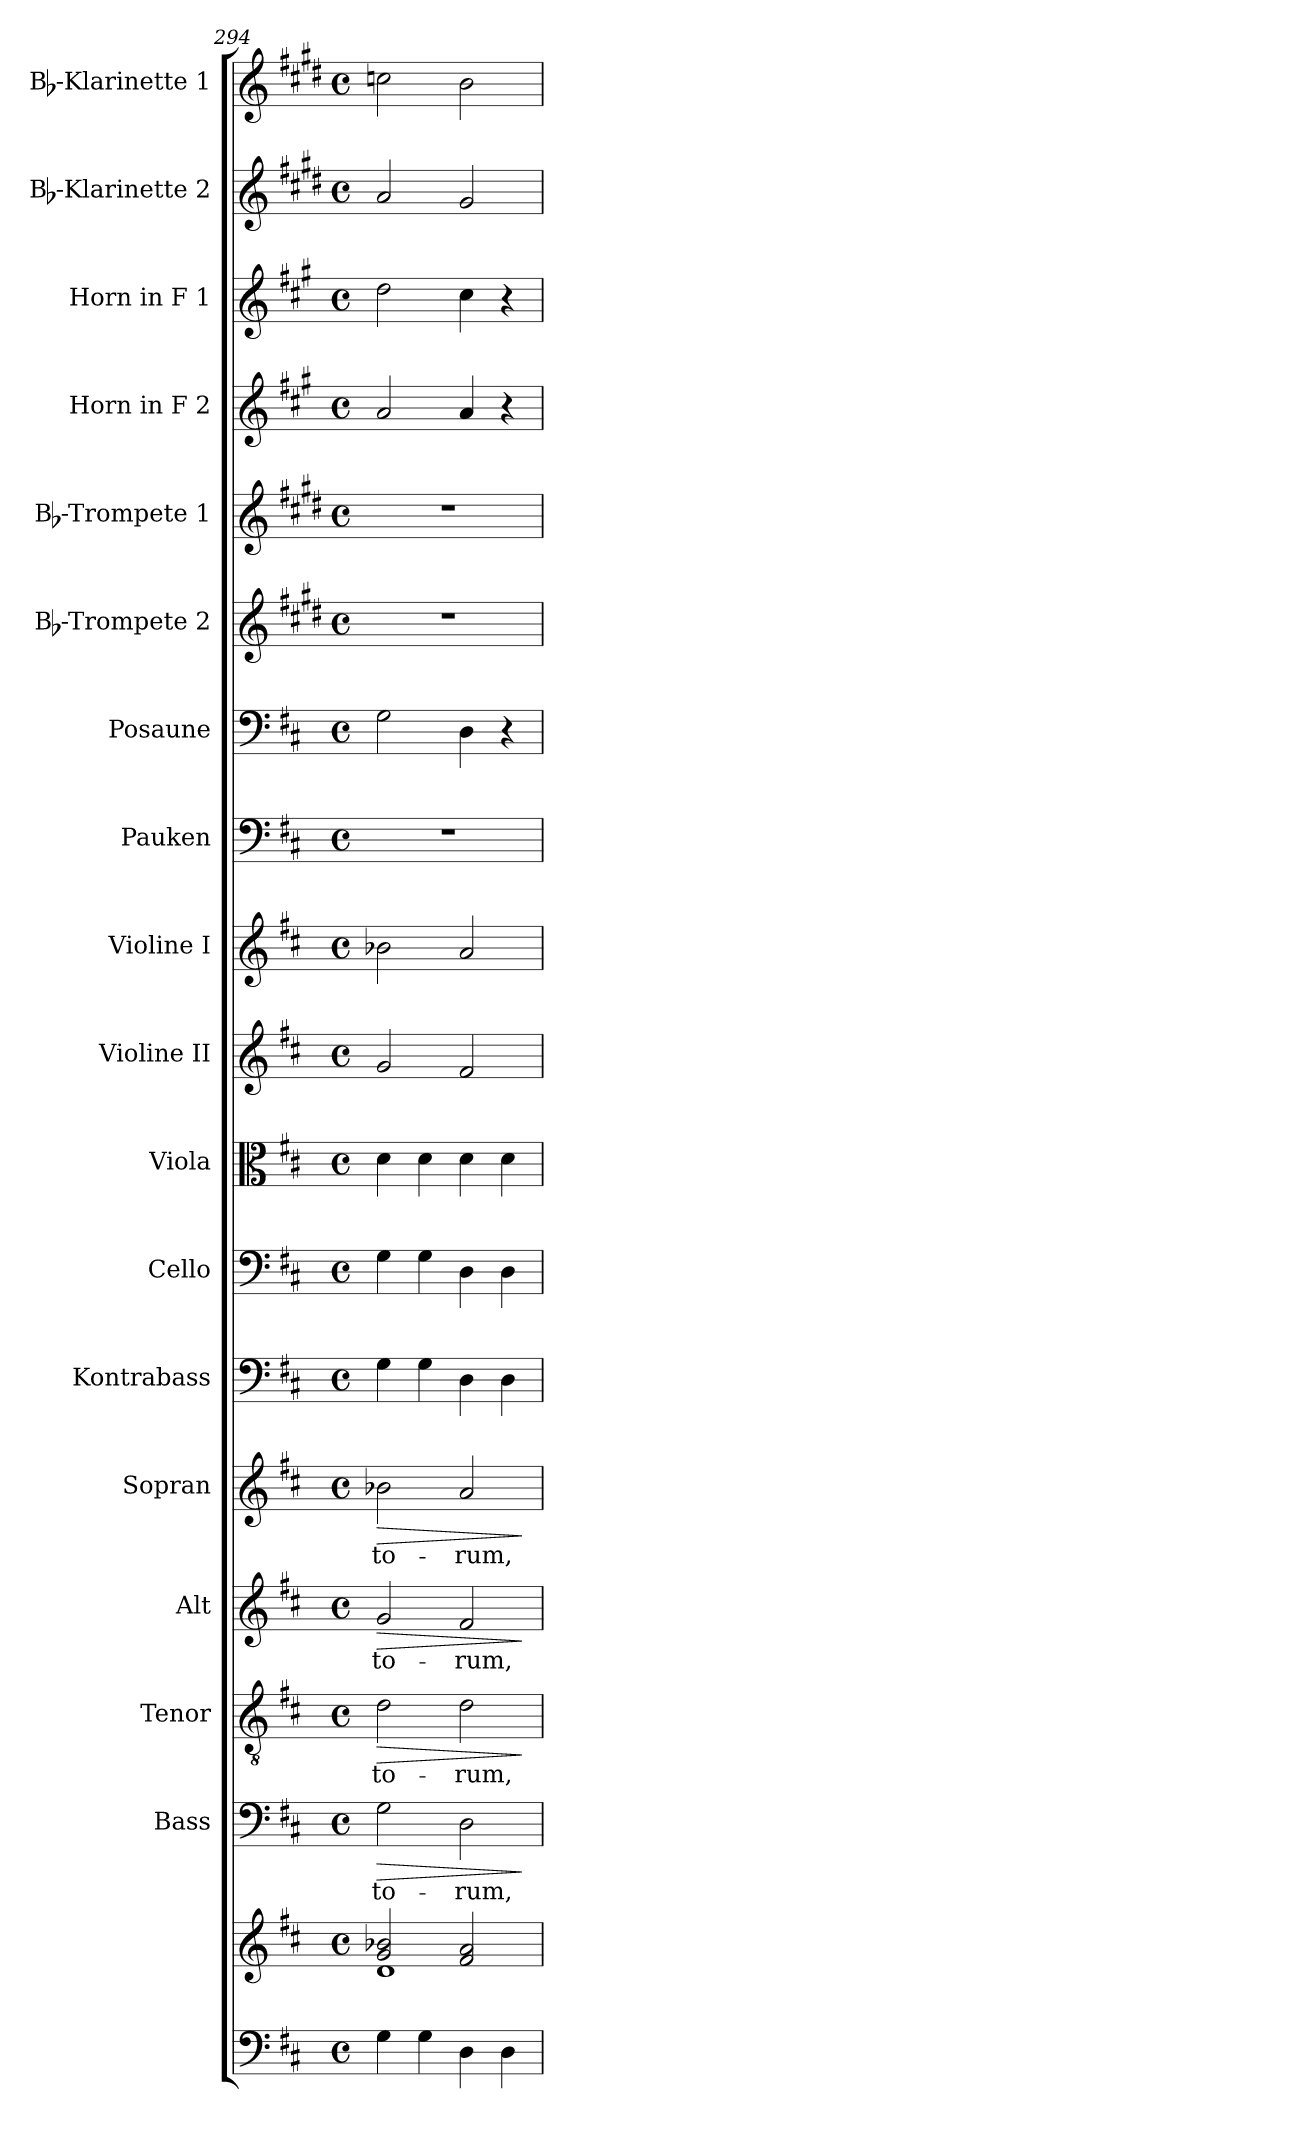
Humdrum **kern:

**kern	**kern	**kern	**text	**dynam	**kern	**text	**dynam	**kern	**text	**dynam	**kern	**text	**dynam	**kern	**kern	**kern	**kern	**kern	**kern	**kern	**kern	**kern	**kern	**kern	**kern	**kern
*part18	*part18	*part17	*part17	*part17	*part16	*part16	*part16	*part15	*part15	*part15	*part14	*part14	*part14	*part13	*part12	*part11	*part10	*part9	*part8	*part7	*part6	*part5	*part4	*part3	*part2	*part1
*staff19	*staff18	*staff17	*staff17	*staff17	*staff16	*staff16	*staff16	*staff15	*staff15	*staff15	*staff14	*staff14	*staff14	*staff13	*staff12	*staff11	*staff10	*staff9	*staff8	*staff7	*staff6	*staff5	*staff4	*staff3	*staff2	*staff1
*	*	*I"Bass	*	*	*I"Tenor	*	*	*I"Alt	*	*	*I"Sopran	*	*	*I"Kontrabass	*I"Cello	*I"Viola	*I"Violine II	*I"Violine I	*I"Pauken	*I"Posaune	*I"Bb-Trompete 2	*I"Bb-Trompete 1	*I"Horn in F 2	*I"Horn in F 1	*I"Bb-Klarinette 2	*I"Bb-Klarinette 1
*	*	*I'B.	*	*	*I'T.	*	*	*I'A.	*	*	*I'S.	*	*	*I'Kb.	*	*I'Vla.	*I'Vl. II	*I'Vl. I	*I'Pk.	*I'Pos.	*I'Bb Trp. 2	*I'Bb Trp. 1	*	*	*I'Bb Kl. 2	*I'Bb Kl. 1
*clefF4	*clefG2	*clefF4	*	*	*clefGv2	*	*	*clefG2	*	*	*clefG2	*	*	*clefF4	*clefF4	*clefC3	*clefG2	*clefG2	*clefF4	*clefF4	*clefG2	*clefG2	*clefG2	*clefG2	*clefG2	*clefG2
*	*	*	*	*	*	*	*	*	*	*	*	*	*	*ITrd7c12	*	*	*	*	*	*	*ITrd1c2	*ITrd1c2	*ITrd4c7	*ITrd4c7	*ITrd1c2	*ITrd1c2
*k[f#c#]	*k[f#c#]	*k[f#c#]	*	*	*k[f#c#]	*	*	*k[f#c#]	*	*	*k[f#c#]	*	*	*k[f#c#]	*k[f#c#]	*k[f#c#]	*k[f#c#]	*k[f#c#]	*k[f#c#]	*k[f#c#]	*k[f#c#]	*k[f#c#]	*k[f#c#]	*k[f#c#]	*k[f#c#]	*k[f#c#]
*D:	*D:	*D:	*	*	*D:	*	*	*D:	*	*	*D:	*	*	*D:	*D:	*D:	*D:	*D:	*D:	*D:	*D:	*D:	*D:	*D:	*D:	*D:
*M4/4	*M4/4	*M4/4	*	*	*M4/4	*	*	*M4/4	*	*	*M4/4	*	*	*M4/4	*M4/4	*M4/4	*M4/4	*M4/4	*M4/4	*M4/4	*M4/4	*M4/4	*M4/4	*M4/4	*M4/4	*M4/4
*met(c)	*met(c)	*met(c)	*	*	*met(c)	*	*	*met(c)	*	*	*met(c)	*	*	*met(c)	*met(c)	*met(c)	*met(c)	*met(c)	*met(c)	*met(c)	*met(c)	*met(c)	*met(c)	*met(c)	*met(c)	*met(c)
=294	=294	=294	=294	=294	=294	=294	=294	=294	=294	=294	=294	=294	=294	=294	=294	=294	=294	=294	=294	=294	=294	=294	=294	=294	=294	=294
*	*^	*	*	*	*	*	*	*	*	*	*	*	*	*	*	*	*	*	*	*	*	*	*	*	*	*
!	!	!	!	!LO:LY:b	!LO:HP:b	!	!LO:LY:b	!LO:HP:b	!	!LO:LY:b	!LO:HP:b	!	!LO:LY:b	!LO:HP:b	!	!	!	!	!	!	!	!	!	!	!	!	!
4G\	2g/ 2b-X/	1d	2G\	-to-	>	2d\	-to-	>	2g/	-to-	>	2b-X\	-to-	>	4GG\	4G\	4d\	2g/	2b-X\	1r	2G\	1r	1r	2d/	2g\	2g/	2b-X\
4G\	.	.	.	.	.	.	.	.	.	.	.	.	.	.	4GG\	4G\	4d\	.	.	.	.	.	.	.	.	.	.
!	!	!	!	!LO:LY:b	!	!	!LO:LY:b	!	!	!LO:LY:b	!	!	!LO:LY:b	!	!	!	!	!	!	!	!	!	!	!	!	!	!
4D\	2f#/ 2a/	.	2D\	-rum,	.	2d\	-rum,	.	2f#/	-rum,	.	2a/	-rum,	.	4DD\	4D\	4d\	2f#/	2a/	.	4D\	.	.	4d/	4f#\	2f#/	2a\
4D\	.	.	.	.	.	.	.	.	.	.	.	.	.	.	4DD\	4D\	4d\	.	.	.	4r	.	.	4r	4r	.	.
*	*v	*v	*	*	*	*	*	*	*	*	*	*	*	*	*	*	*	*	*	*	*	*	*	*	*	*	*
.	.	.	.	]	.	.	]	.	.	]	.	.	]	.	.	.	.	.	.	.	.	.	.	.	.	.
=	=	=	=	=	=	=	=	=	=	=	=	=	=	=	=	=	=	=	=	=	=	=	=	=	=	=
*-	*-	*-	*-	*-	*-	*-	*-	*-	*-	*-	*-	*-	*-	*-	*-	*-	*-	*-	*-	*-	*-	*-	*-	*-	*-	*-
